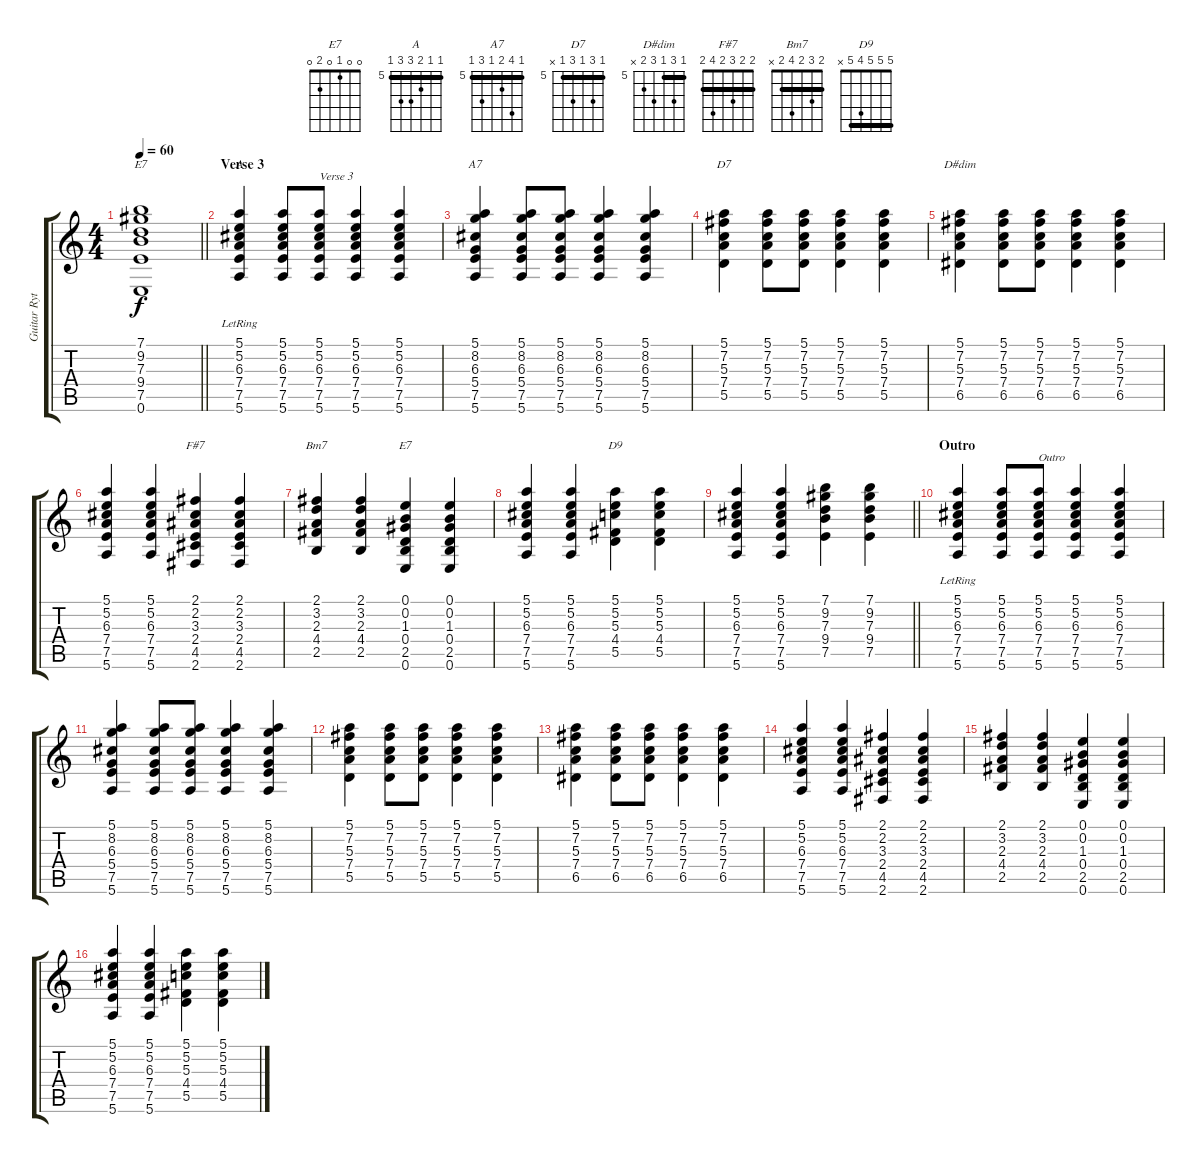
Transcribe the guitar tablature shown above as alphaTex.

\track ("Guitar Rythm" "Guitar Ryt") {instrument electricguitarjazz}
\staff {score tabs}
\tuning (E4 B3 G3 D3 A2 E2) {hide}
\chord ("E7" 7 9 7 9 7 0) {firstfret 7 barre 7}
\chord ("A" 5 5 6 7 7 5) {firstfret 5 barre 5}
\chord ("A7" 5 8 6 5 7 5) {firstfret 5 barre 5}
\chord ("D7" 5 7 5 7 5 x) {firstfret 5 barre 5}
\chord ("D#dim" 5 7 5 7 6 x) {firstfret 5 barre 5}
\chord ("F#7" 2 2 3 2 4 2) {barre 2}
\chord ("Bm7" 2 3 2 4 2 x) {barre 2}
\chord ("E7" 0 0 1 0 2 0)
\chord ("D9" 5 5 5 4 5 x) {barre 5}
\ts (4 4)
\tempo 60
\clef g2
\barLineRight lightlight
\ks c
(7.1 9.2 7.3 9.4 7.5 0.6).1{ch "E7" dy f} |
\section ("" "Verse 3")
(5.1{lr} 5.2{lr} 6.3{lr} 7.4{lr} 7.5{lr} 5.6{lr}).4{ch "A"} (5.1 5.2 6.3 7.4 7.5 5.6).8 (5.1 5.2 6.3 7.4 7.5 5.6).8{txt "Verse 3"} (5.1 5.2 6.3 7.4 7.5 5.6).4 (5.1 5.2 6.3 7.4 7.5 5.6).4 |
(5.1 8.2 6.3 5.4 7.5 5.6).4{ch "A7"} (5.1 8.2 6.3 5.4 7.5 5.6).8 (5.1 8.2 6.3 5.4 7.5 5.6).8 (5.1 8.2 6.3 5.4 7.5 5.6).4 (5.1 8.2 6.3 5.4 7.5 5.6).4 |
(5.1 7.2 5.3 7.4 5.5).4{ch "D7"} (5.1 7.2 5.3 7.4 5.5).8 (5.1 7.2 5.3 7.4 5.5).8 (5.1 7.2 5.3 7.4 5.5).4 (5.1 7.2 5.3 7.4 5.5).4 |
(5.1 7.2 5.3 7.4 6.5).4{ch "D#dim"} (5.1 7.2 5.3 7.4 6.5).8 (5.1 7.2 5.3 7.4 6.5).8 (5.1 7.2 5.3 7.4 6.5).4 (5.1 7.2 5.3 7.4 6.5).4 |
(5.1 5.2 6.3 7.4 7.5 5.6).4 (5.1 5.2 6.3 7.4 7.5 5.6).4 (2.1 2.2 3.3 2.4 4.5 2.6).4{ch "F#7"} (2.1 2.2 3.3 2.4 4.5 2.6).4 |
(2.1 3.2 2.3 4.4 2.5).4{ch "Bm7"} (2.1 3.2 2.3 4.4 2.5).4 (0.1 0.2 1.3 0.4 2.5 0.6).4{ch "E7"} (0.1 0.2 1.3 0.4 2.5 0.6).4 |
(5.1 5.2 6.3 7.4 7.5 5.6).4 (5.1 5.2 6.3 7.4 7.5 5.6).4 (5.1 5.2 5.3 4.4 5.5).4{ch "D9"} (5.1 5.2 5.3 4.4 5.5).4 |
\barLineRight lightlight
(5.1 5.2 6.3 7.4 7.5 5.6).4 (5.1 5.2 6.3 7.4 7.5 5.6).4 (7.1 9.2 7.3 9.4 7.5).4 (7.1 9.2 7.3 9.4 7.5).4 |
\section ("" "Outro")
(5.1{lr} 5.2{lr} 6.3{lr} 7.4{lr} 7.5{lr} 5.6{lr}).4 (5.1 5.2 6.3 7.4 7.5 5.6).8 (5.1 5.2 6.3 7.4 7.5 5.6).8{txt "Outro"} (5.1 5.2 6.3 7.4 7.5 5.6).4 (5.1 5.2 6.3 7.4 7.5 5.6).4 |
(5.1 8.2 6.3 5.4 7.5 5.6).4 (5.1 8.2 6.3 5.4 7.5 5.6).8 (5.1 8.2 6.3 5.4 7.5 5.6).8 (5.1 8.2 6.3 5.4 7.5 5.6).4 (5.1 8.2 6.3 5.4 7.5 5.6).4 |
(5.1 7.2 5.3 7.4 5.5).4 (5.1 7.2 5.3 7.4 5.5).8 (5.1 7.2 5.3 7.4 5.5).8 (5.1 7.2 5.3 7.4 5.5).4 (5.1 7.2 5.3 7.4 5.5).4 |
(5.1 7.2 5.3 7.4 6.5).4 (5.1 7.2 5.3 7.4 6.5).8 (5.1 7.2 5.3 7.4 6.5).8 (5.1 7.2 5.3 7.4 6.5).4 (5.1 7.2 5.3 7.4 6.5).4 |
(5.1 5.2 6.3 7.4 7.5 5.6).4 (5.1 5.2 6.3 7.4 7.5 5.6).4 (2.1 2.2 3.3 2.4 4.5 2.6).4 (2.1 2.2 3.3 2.4 4.5 2.6).4 |
(2.1 3.2 2.3 4.4 2.5).4 (2.1 3.2 2.3 4.4 2.5).4 (0.1 0.2 1.3 0.4 2.5 0.6).4 (0.1 0.2 1.3 0.4 2.5 0.6).4 |
(5.1 5.2 6.3 7.4 7.5 5.6).4 (5.1 5.2 6.3 7.4 7.5 5.6).4 (5.1 5.2 5.3 4.4 5.5).4 (5.1 5.2 5.3 4.4 5.5).4
